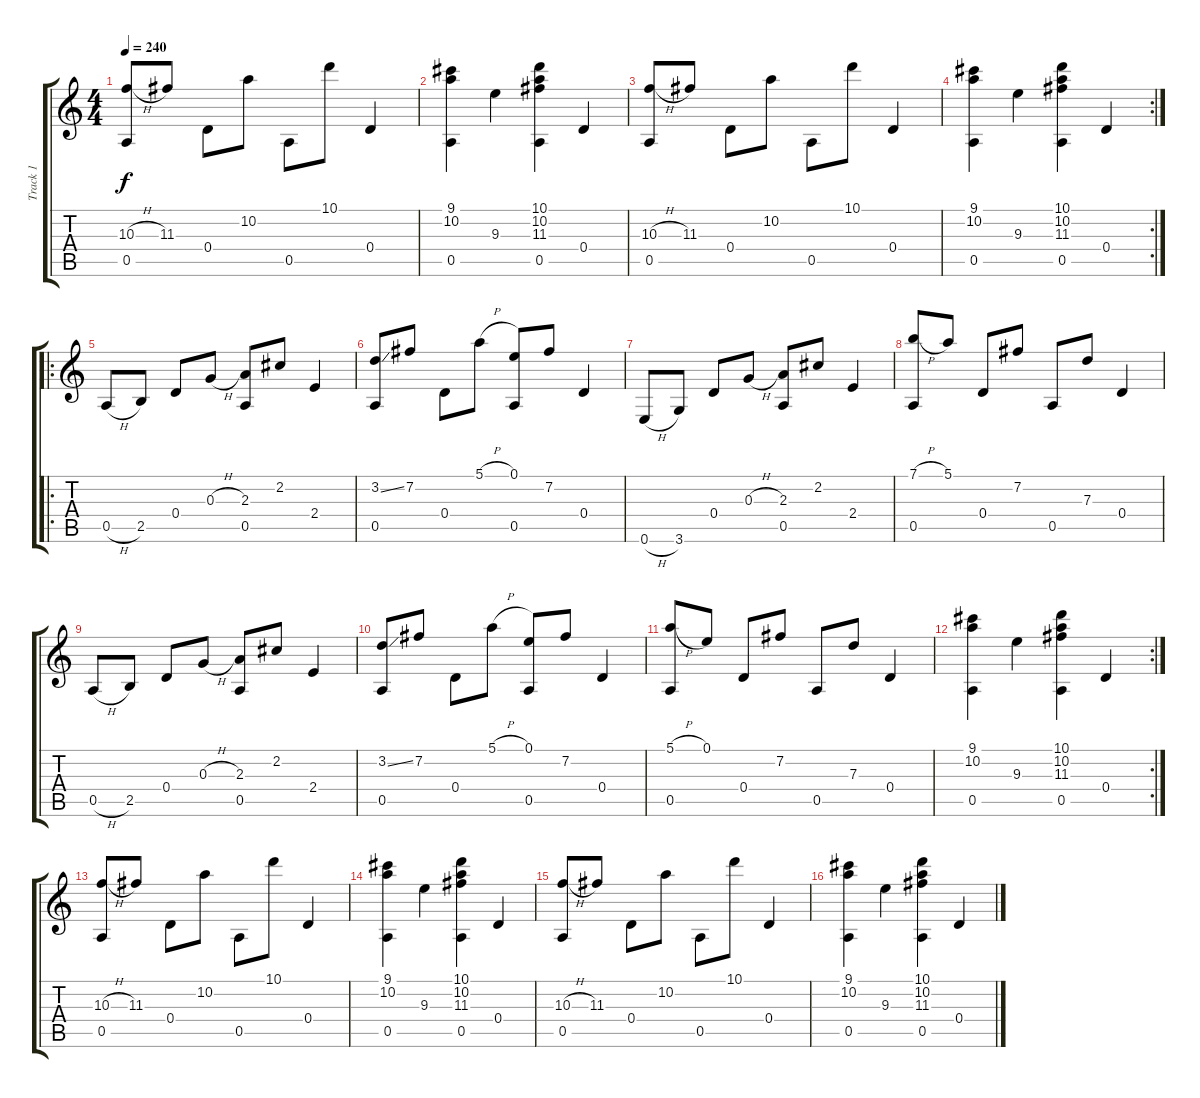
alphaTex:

\track ("Track 1" "Track 1") {instrument acousticguitarsteel}
\staff {score tabs}
\tuning (E4 B3 G3 D3 A2 E2) {hide}
\ts (4 4)
\tempo 240
\clef g2
\ks c
(10.3{h} 0.5).8{dy f} 11.3.8 0.4.8 10.2.8 0.5.8 10.1.8 0.4.4 |
(9.1 10.2 0.5).4 9.3.4 (10.1 10.2 11.3 0.5).4 0.4.4 |
(10.3{h} 0.5).8 11.3.8 0.4.8 10.2.8 0.5.8 10.1.8 0.4.4 |
\rc 2
(9.1 10.2 0.5).4 9.3.4 (10.1 10.2 11.3 0.5).4 0.4.4 |
\ro
0.5{h}.8 2.5.8 0.4.8 0.3{h}.8 (2.3 0.5).8 2.2.8 2.4.4 |
(3.2{ss} 0.5).8 7.2.8 0.4.8 5.1{h}.8 (0.1 0.5).8 7.2.8 0.4.4 |
0.6{h}.8 3.6.8 0.4.8 0.3{h}.8 (2.3 0.5).8 2.2.8 2.4.4 |
(7.1{h} 0.5).8 5.1.8 0.4.8 7.2.8 0.5.8 7.3.8 0.4.4 |
0.5{h}.8 2.5.8 0.4.8 0.3{h}.8 (2.3 0.5).8 2.2.8 2.4.4 |
(3.2{ss} 0.5).8 7.2.8 0.4.8 5.1{h}.8 (0.1 0.5).8 7.2.8 0.4.4 |
(5.1{h} 0.5).8 0.1.8 0.4.8 7.2.8 0.5.8 7.3.8 0.4.4 |
\rc 2
(9.1 10.2 0.5).4 9.3.4 (10.1 10.2 11.3 0.5).4 0.4.4 |
(10.3{h} 0.5).8 11.3.8 0.4.8 10.2.8 0.5.8 10.1.8 0.4.4 |
(9.1 10.2 0.5).4 9.3.4 (10.1 10.2 11.3 0.5).4 0.4.4 |
(10.3{h} 0.5).8 11.3.8 0.4.8 10.2.8 0.5.8 10.1.8 0.4.4 |
(9.1 10.2 0.5).4 9.3.4 (10.1 10.2 11.3 0.5).4 0.4.4
